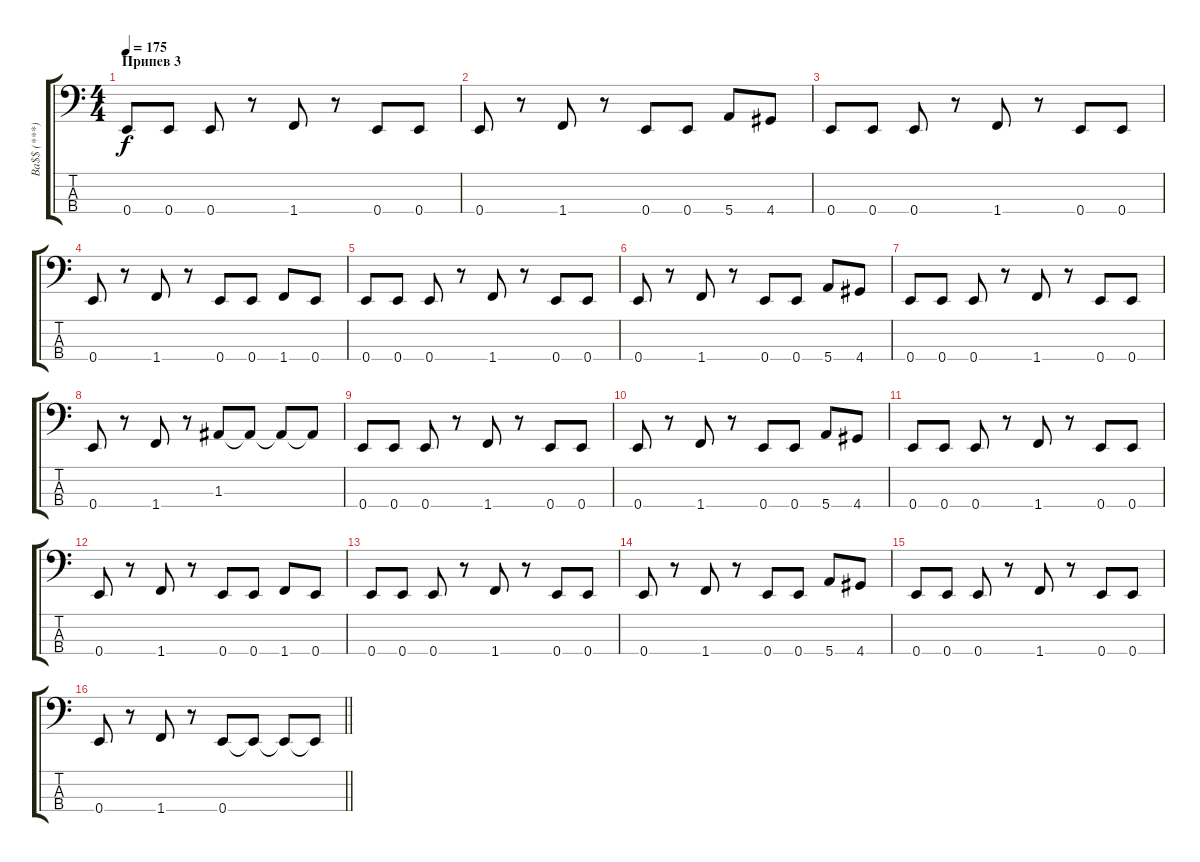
\track ("Ba$$ (***)" "Ba$$ (***)") {instrument electricbasspick}
\staff {score tabs}
\tuning (G2 D2 A1 E1) {hide}
\ts (4 4)
\section ("" "Припев 3")
\tempo 175
\clef f4
\ks c
0.4.8{dy f} 0.4.8 0.4.8 r.8 1.4.8 r.8 0.4.8 0.4.8 |
0.4.8 r.8 1.4.8 r.8 0.4.8 0.4.8 5.4.8 4.4.8 |
0.4.8 0.4.8 0.4.8 r.8 1.4.8 r.8 0.4.8 0.4.8 |
0.4.8 r.8 1.4.8 r.8 0.4.8 0.4.8 1.4.8 0.4.8 |
0.4.8 0.4.8 0.4.8 r.8 1.4.8 r.8 0.4.8 0.4.8 |
0.4.8 r.8 1.4.8 r.8 0.4.8 0.4.8 5.4.8 4.4.8 |
0.4.8 0.4.8 0.4.8 r.8 1.4.8 r.8 0.4.8 0.4.8 |
0.4.8 r.8 1.4.8 r.8 1.3.8 1.3{t}.8 1.3{t}.8 1.3{t}.8 |
0.4.8 0.4.8 0.4.8 r.8 1.4.8 r.8 0.4.8 0.4.8 |
0.4.8 r.8 1.4.8 r.8 0.4.8 0.4.8 5.4.8 4.4.8 |
0.4.8 0.4.8 0.4.8 r.8 1.4.8 r.8 0.4.8 0.4.8 |
0.4.8 r.8 1.4.8 r.8 0.4.8 0.4.8 1.4.8 0.4.8 |
0.4.8 0.4.8 0.4.8 r.8 1.4.8 r.8 0.4.8 0.4.8 |
0.4.8 r.8 1.4.8 r.8 0.4.8 0.4.8 5.4.8 4.4.8 |
0.4.8 0.4.8 0.4.8 r.8 1.4.8 r.8 0.4.8 0.4.8 |
\barLineRight lightlight
0.4.8 r.8 1.4.8 r.8 0.4.8 0.4{t}.8 0.4{t}.8 0.4{t}.8
